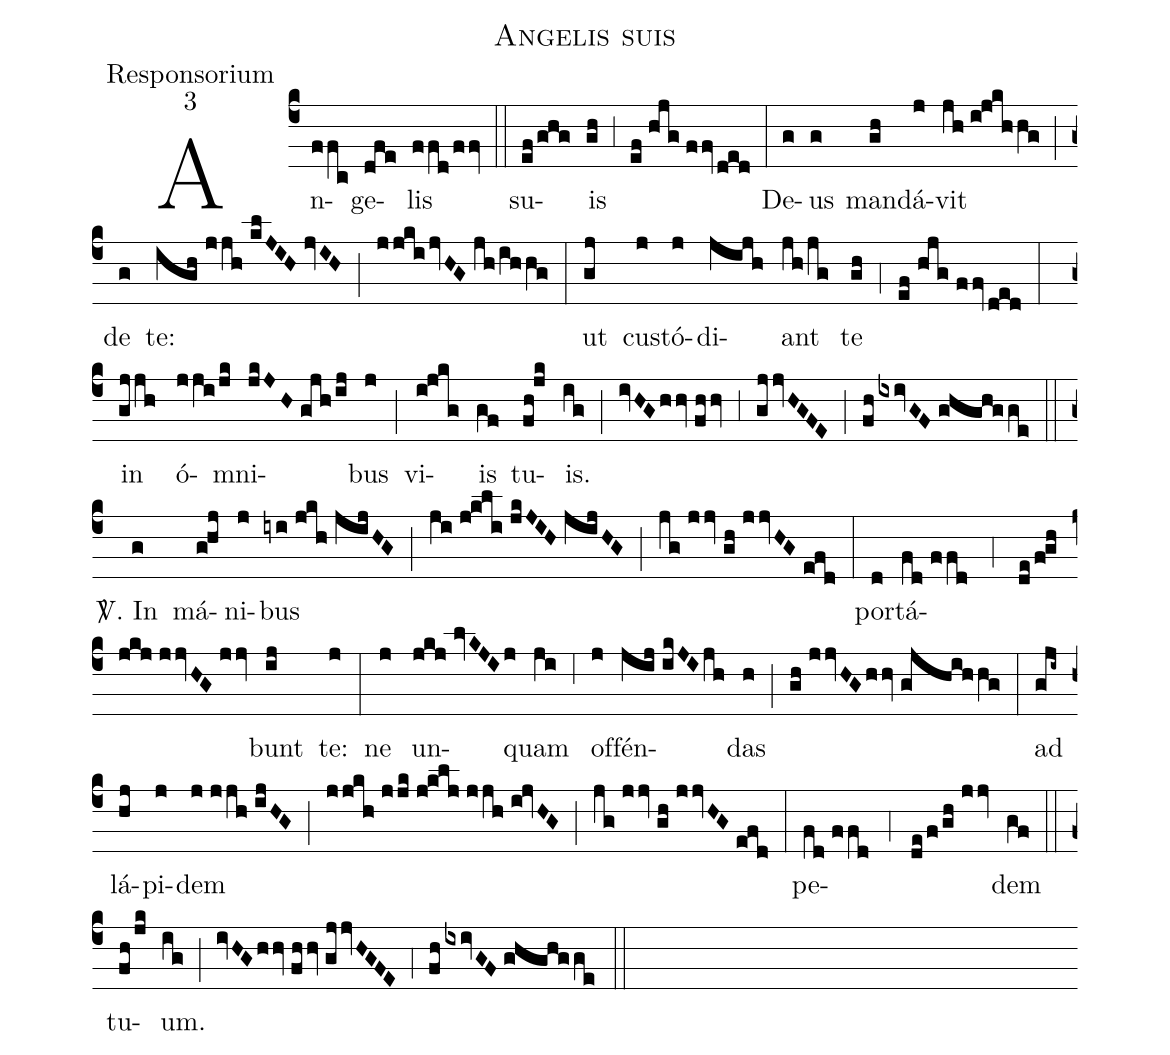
name:Angelis suis;
office-part:Responsorium;
mode:3;
%%
(c4) An(ffc)ge(dfe)lis(ffd/ffv) (::)
su(ef/ghg)is(gh) (,3) (ef//hjg//ffv/ded) (:)
De(g)us(g) man(gh)dá(j)vit(jh//i!jkhhg) (;) de(g) te:(igh//jjh//klJIH//jvIH) (;) (jjki/jvHG//jh/ihhg) (:)
ut(gj) cu(j)stó(j)di(jijh)ant(jh/jg) te(gh) (,4) (ef//hjg//ffv/ded) (:)
in(gjjh) ó(jji/jk)mni(jkJH//gjh/ij)bus(j) (;) vi(i!jkg)is(gf) tu(fh!jk)is.(ig) (;) (ivHG/hhv//fhhv) (,3) (gjjvHGFE) (;) (fh/ixivGF//ghghgge) (::)

<sp>V/</sp>. In(g) má(g!hj)ni(j)bus(iyi//jkh//jijHG) (;) (ji//j!kli//jkJIH//jijHG) (;) (jg//jjv//gh//jjvHG//efd) (:)
por(d)tá(fd//ffd;4de/f!gh//jkj//jjvHG//jjv)bunt(ij) te:(j) (:)
ne(j) un(jkj//lvKJIj)quam(ji) (,6) of(j)fén(jij//ikJI/jh)das(h) (;) (gh//jjvHG/hhv//gjhihhg) (:)
ad(gji~) lá(hj)pi(j)dem(j//jjh//ijHG) (;) (jjkh//jjk//j!klj//jjh//i!jvHG) (;) (jg//jjv//gh//jjvHG//efd) (:)
pe(fd//ffd;4de/f/gh//jjv)dem(gf) (::)
tu(fh/jk)um.(ig) (;) (ivHG/hhv//fhhv//gjjvHGFE) (,4) (fh/ixivGF//ghghgge) (::)
